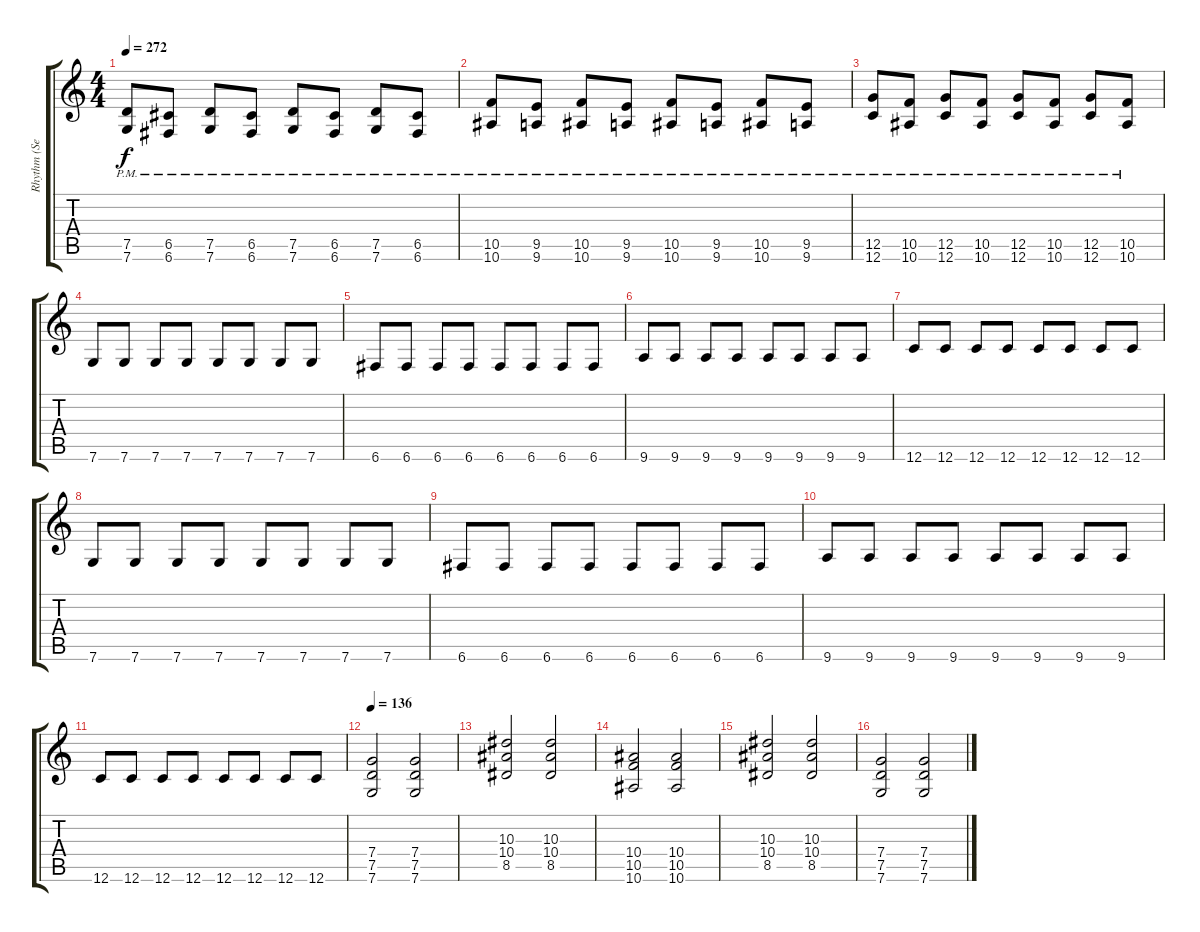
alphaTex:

\track ("Rhythm (Seri Tankian)" "Rhythm (Se") {instrument overdrivenguitar}
\staff {score tabs}
\tuning (D4 A3 F3 C3 G2 C2) {hide}
\ts (4 4)
\tempo 272
\clef g2
\ks c
(7.5{pm} 7.6{pm}).8{dy f} (6.5{pm} 6.6{pm}).8 (7.5{pm} 7.6{pm}).8 (6.5{pm} 6.6{pm}).8 (7.5{pm} 7.6{pm}).8 (6.5{pm} 6.6{pm}).8 (7.5{pm} 7.6{pm}).8 (6.5{pm} 6.6{pm}).8 |
(10.5{pm} 10.6{pm}).8 (9.5{pm} 9.6{pm}).8 (10.5{pm} 10.6{pm}).8 (9.5{pm} 9.6{pm}).8 (10.5{pm} 10.6{pm}).8 (9.5{pm} 9.6{pm}).8 (10.5{pm} 10.6{pm}).8 (9.5{pm} 9.6{pm}).8 |
(12.5{pm} 12.6{pm}).8 (10.5{pm} 10.6{pm}).8 (12.5{pm} 12.6{pm}).8 (10.5{pm} 10.6{pm}).8 (12.5{pm} 12.6{pm}).8 (10.5{pm} 10.6{pm}).8 (12.5{pm} 12.6{pm}).8 (10.5{pm} 10.6{pm}).8 |
7.6.8 7.6.8 7.6.8 7.6.8 7.6.8 7.6.8 7.6.8 7.6.8 |
6.6.8 6.6.8 6.6.8 6.6.8 6.6.8 6.6.8 6.6.8 6.6.8 |
9.6.8 9.6.8 9.6.8 9.6.8 9.6.8 9.6.8 9.6.8 9.6.8 |
12.6.8 12.6.8 12.6.8 12.6.8 12.6.8 12.6.8 12.6.8 12.6.8 |
7.6.8 7.6.8 7.6.8 7.6.8 7.6.8 7.6.8 7.6.8 7.6.8 |
6.6.8 6.6.8 6.6.8 6.6.8 6.6.8 6.6.8 6.6.8 6.6.8 |
9.6.8 9.6.8 9.6.8 9.6.8 9.6.8 9.6.8 9.6.8 9.6.8 |
12.6.8 12.6.8 12.6.8 12.6.8 12.6.8 12.6.8 12.6.8 12.6.8 |
\tempo 136
(7.4 7.5 7.6).2 (7.4 7.5 7.6).2 |
(10.3 10.4 8.5).2 (10.3 10.4 8.5).2 |
(10.4 10.5 10.6).2 (10.4 10.5 10.6).2 |
(10.3 10.4 8.5).2 (10.3 10.4 8.5).2 |
(7.4 7.5 7.6).2 (7.4 7.5 7.6).2
